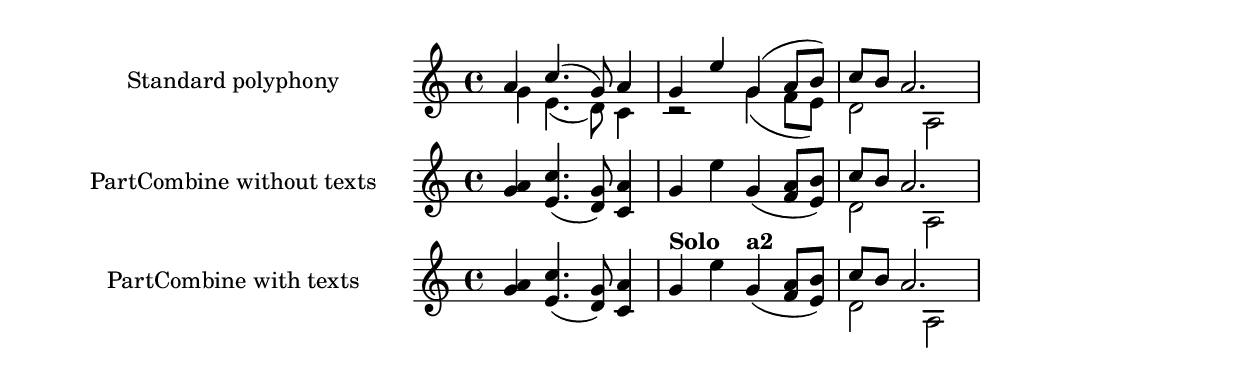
%% DO NOT EDIT this file manually; it is automatically
%% generated from LSR http://lsr.dsi.unimi.it
%% Make any changes in LSR itself, or in Documentation/snippets/new/ ,
%% and then run scripts/auxiliar/makelsr.py
%%
%% This file is in the public domain.
\version "2.14.0"

\header {
  lsrtags = "simultaneous-notes, text"

%% Translation of GIT committish: 2d548a99cb9dba80f2ff035582009477cd37eceb
  texidoces = "

La herramienta de combinación de partes (instrucción
@code{\\partcombine}) permite la combinación de varias partes
diferentes sobre el mismo pentagrama.  Las indicaciones textuales
tales como @qq{solo} o @qq{a2} se añaden de forma predeterminada; para
quitarlas, sencillamente establezca la propiedad
@code{printPartCombineTexts} al valor @qq{falso}.  Para partituras
vocales (como himnos), no hay necesidad de añadir los textos @qq{solo}
o @qq{a2}, por lo que se deben desactivar.  Sin embargo, podría ser
mejor no usarlo si hay solos, porque éstos no se indicarán.  En tales
casos podría ser preferible la notación polifónica estándar.

Este fragmento de código presenta las tres formas en que se pueden
imprimir dos partes sobre un solo pentagrama: polifonía estándar,
@code{\\partcombine} sin textos, y @code{\\partcombine} con
textos.

"
  doctitlees = "Combinar dos partes sobre el mismo pentagrama"


%% Translation of GIT committish: 0a868be38a775ecb1ef935b079000cebbc64de40
  texidocde = "
Die Funktion, die Stimmen kombiniert (also der @code{\\partcombine}-Befehl)
ermöglicht die Kombination unterschiedlicher Stimmen auf einem
System.  Textanweisungen wie \"solo\" oder \"a2\" werden automatisch
hinzugefügt.  Wenn man sie entfernen will, muss man die Eigenschaft
@code{printPartCombineTexts} auf falsch setzen.  Für Klavierauszüge
muss natürlich kein \"solo\"/\"a2\" usw. hinzugefügt werden, man
sollte sie also ausschalten.  Wenn aber Solo-Stellen in einem
Klavierauszug oder einer Chorpartitur angezeigt werden, ist es besser,
normale Polyphonie zu verwenden, weil so die Solostellen angezeigt
werden, auch wenn der Text des Stimmenkombinierers ausgeschaltet ist.

Der Schnipsel zeigt drei Möglichkeiten, Stimmen auf einem System zu
kombinieren: Standardpolyphonie, @code{\\partcombine} ohne Text und
@code{\\partcombine} mit Text.

"
  doctitlede = "Zwei Stimmen auf einem System kombinieren"

%% Translation of GIT committish: 1baa2adf57c84e8d50e6907416eadb93e2e2eb5c
  texidocfr = "
L'outil de combinaison de parties (la commande @code{\\partcombine})
permet d'avoir deux parties différentes sur une même portée.  LilyPond
ajoute automatiquement des indications textuelles, telles que @qq{solo}
ou @qq{a2}.  Si votre intention n'est que de fusionner les parties, sans
ajouter de texte, assignez faux à la propriété
@code{printPartCombineTexts}.  Dans le cas de partitions vocales, et
plus particulièrement d'hymnes, ces @qq{solo/a2} ne sont d'aucune
utilité, aussi vaut-il mieux les désactiver.  Dans le cas où il y aurait
alternance entre @emph{solo} et @emph{tutti}, il vaut mieux faire appel
à de la musique polyphonique standard.

Voici trois moyens d'imprimer deux parties sur un même portée : en
polyphonie normale, avec @code{\\partcombine} sans indication
supplémentaire, et avec @code{\\partcombine} commentée.

"
  doctitlefr = "Combinaison de deux parties sur une même portée"


  texidoc = "
The part combiner tool ( @code{\\partcombine} command ) allows the
combination of several different parts on the same staff.  Text
directions such as @qq{solo} or @qq{a2} are added by default; to remove
them, simply set the property @code{printPartCombineTexts} to @code{f}.
For vocal scores (hymns), there is no need to add @qq{solo/a2} texts,
so they should be switched off.  However, it might be better not to use
it if there are any solos, as they won't be indicated.  In such cases,
standard polyphonic notation may be preferable.

This snippet presents the three ways two parts can be printed on a same
staff: standard polyphony, @code{\\partcombine} without texts, and
@code{\\partcombine} with texts.




"
  doctitle = "Combining two parts on the same staff"
} % begin verbatim

musicUp = \relative c'' {
  \time 4/4
  a4 c4.( g8) a4 |
  g4 e' g,( a8 b) |
  c b a2.
}

musicDown = \relative c'' {
  g4 e4.( d8) c4 |
  r2 g'4( f8 e) |
  d2 \stemDown a
}

\score {
  <<
    <<
    \new Staff {
      \set Staff.instrumentName = #"Standard polyphony"
      << \musicUp \\ \musicDown >>
    }
    \new Staff \with { printPartCombineTexts = ##f } {
      \set Staff.instrumentName = #"PartCombine without texts"
      \partcombine \musicUp \musicDown
    }
    \new Staff {
      \set Staff.instrumentName = #"PartCombine with texts"
      \partcombine \musicUp \musicDown
    }
    >>
  >>
  \layout {
    indent = 6.0\cm
    \context {
      \Score
      \override SystemStartBar #'collapse-height = #30
    }
  }
}

